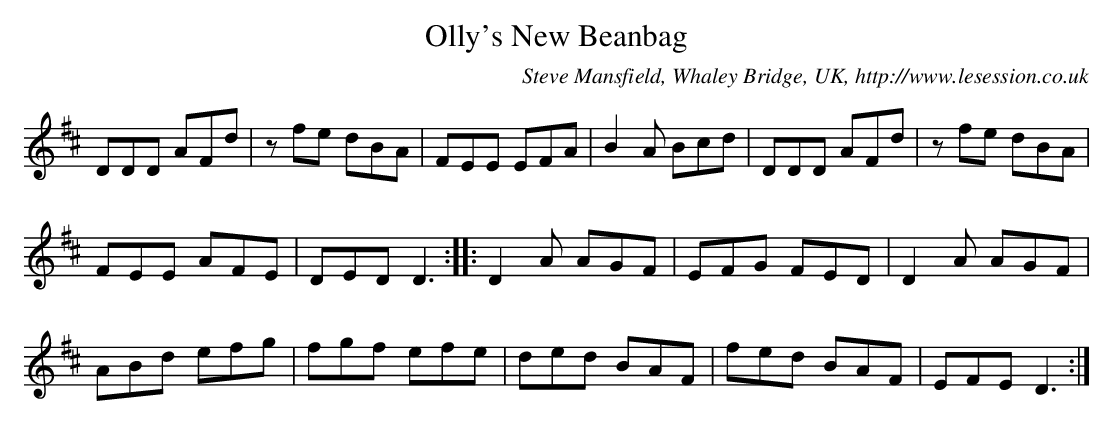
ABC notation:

X:1
T:Olly's New Beanbag
M:Jig
L:1/8
C:Steve Mansfield, Whaley Bridge, UK, http://www.lesession.co.uk
K:D
DDD AFd | zfe dBA | FEE EFA | B2A Bcd | DDD AFd | zfe dBA |
FEE AFE | DED D3 :: D2A AGF | EFG FED | D2A AGF |
ABd efg | fgf efe | ded BAF | fed BAF | EFE D3 :|
